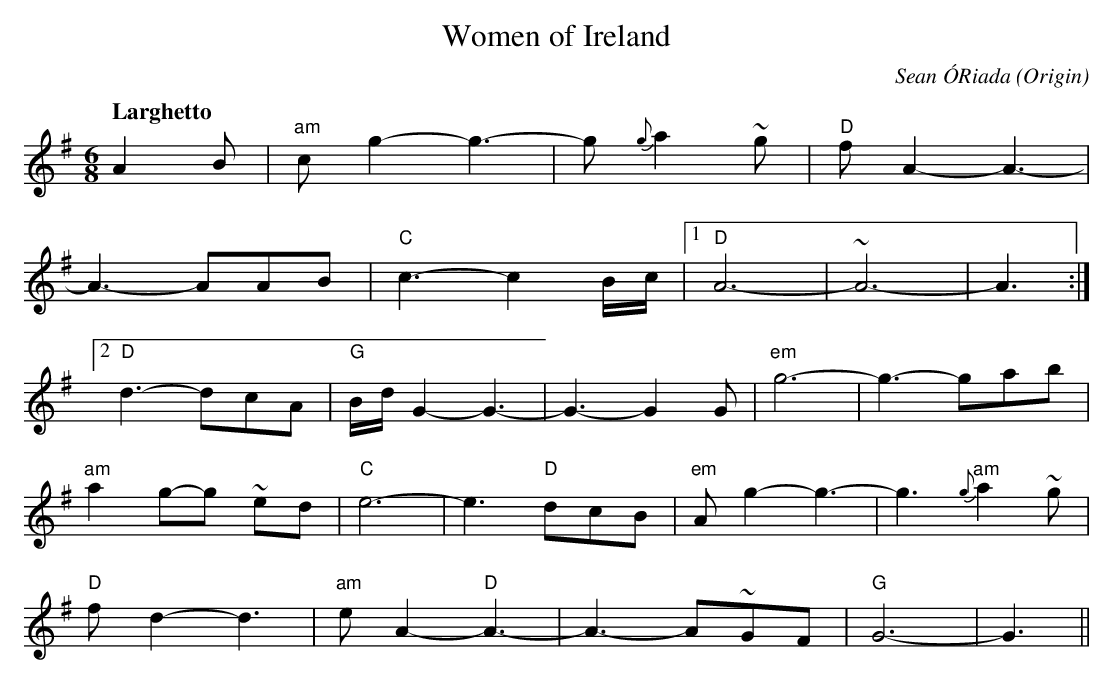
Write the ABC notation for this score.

X:1
T: Women of Ireland
C:Sean ÓRiada
O:Origin
Q:"Larghetto"
L:1/8
M:6/8
K:G
A2B | "am" cg2-g3- | g{g}a2~g | "D" fA2-A3- |
A3-AAB | "C" c3-c2B/c/ |[1 "D" A6- | ~A6- | A3 :|
[2 "D" d3-dcA | "G" B/d/G2-G3- | G3-G2 G| "em" g6- | g3- gab |
"am" a2g-g ~ed | "C" e6- | e3 "D" dcB | "em" Ag2-g3- | g3 "am" {g}a2~g|
"D" fd2-d3 | "am" eA2- "D" A3- | A3-A~GF | "G" G6- | G3 ||
